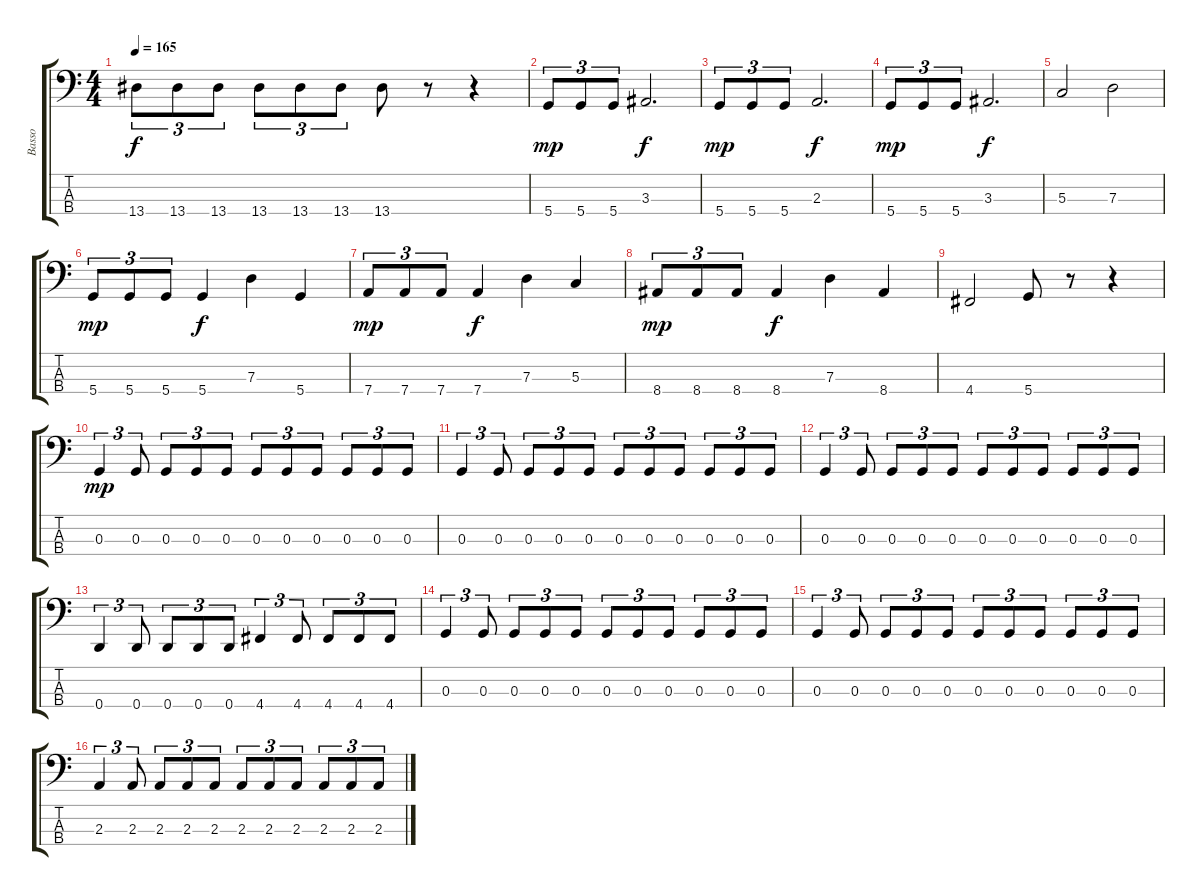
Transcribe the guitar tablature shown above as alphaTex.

\track ("Basso" "Basso") {instrument electricbassfinger}
\staff {score tabs}
\tuning (F2 C2 G1 D1) {hide}
\ts (4 4)
\tempo 165
\clef f4
\ks c
13.4.8{tu (3 2) dy f} 13.4.8{tu (3 2)} 13.4.8{tu (3 2)} 13.4.8{tu (3 2)} 13.4.8{tu (3 2)} 13.4.8{tu (3 2)} 13.4.8 r.8 r.4 |
5.4.8{tu (3 2) dy mp} 5.4.8{tu (3 2)} 5.4.8{tu (3 2)} 3.3.2{d dy f} |
5.4.8{tu (3 2) dy mp} 5.4.8{tu (3 2)} 5.4.8{tu (3 2)} 2.3.2{d dy f} |
5.4.8{tu (3 2) dy mp} 5.4.8{tu (3 2)} 5.4.8{tu (3 2)} 3.3.2{d dy f} |
5.3.2 7.3.2 |
5.4.8{tu (3 2) dy mp} 5.4.8{tu (3 2)} 5.4.8{tu (3 2)} 5.4.4{dy f} 7.3.4 5.4.4 |
7.4.8{tu (3 2) dy mp} 7.4.8{tu (3 2)} 7.4.8{tu (3 2)} 7.4.4{dy f} 7.3.4 5.3.4 |
8.4.8{tu (3 2) dy mp} 8.4.8{tu (3 2)} 8.4.8{tu (3 2)} 8.4.4{dy f} 7.3.4 8.4.4 |
4.4.2 5.4.8 r.8 r.4 |
0.3.4{tu (3 2) dy mp} 0.3.8{tu (3 2)} 0.3.8{tu (3 2)} 0.3.8{tu (3 2)} 0.3.8{tu (3 2)} 0.3.8{tu (3 2)} 0.3.8{tu (3 2)} 0.3.8{tu (3 2)} 0.3.8{tu (3 2)} 0.3.8{tu (3 2)} 0.3.8{tu (3 2)} |
0.3.4{tu (3 2)} 0.3.8{tu (3 2)} 0.3.8{tu (3 2)} 0.3.8{tu (3 2)} 0.3.8{tu (3 2)} 0.3.8{tu (3 2)} 0.3.8{tu (3 2)} 0.3.8{tu (3 2)} 0.3.8{tu (3 2)} 0.3.8{tu (3 2)} 0.3.8{tu (3 2)} |
0.3.4{tu (3 2)} 0.3.8{tu (3 2)} 0.3.8{tu (3 2)} 0.3.8{tu (3 2)} 0.3.8{tu (3 2)} 0.3.8{tu (3 2)} 0.3.8{tu (3 2)} 0.3.8{tu (3 2)} 0.3.8{tu (3 2)} 0.3.8{tu (3 2)} 0.3.8{tu (3 2)} |
0.4.4{tu (3 2)} 0.4.8{tu (3 2)} 0.4.8{tu (3 2)} 0.4.8{tu (3 2)} 0.4.8{tu (3 2)} 4.4.4{tu (3 2)} 4.4.8{tu (3 2)} 4.4.8{tu (3 2)} 4.4.8{tu (3 2)} 4.4.8{tu (3 2)} |
0.3.4{tu (3 2)} 0.3.8{tu (3 2)} 0.3.8{tu (3 2)} 0.3.8{tu (3 2)} 0.3.8{tu (3 2)} 0.3.8{tu (3 2)} 0.3.8{tu (3 2)} 0.3.8{tu (3 2)} 0.3.8{tu (3 2)} 0.3.8{tu (3 2)} 0.3.8{tu (3 2)} |
0.3.4{tu (3 2)} 0.3.8{tu (3 2)} 0.3.8{tu (3 2)} 0.3.8{tu (3 2)} 0.3.8{tu (3 2)} 0.3.8{tu (3 2)} 0.3.8{tu (3 2)} 0.3.8{tu (3 2)} 0.3.8{tu (3 2)} 0.3.8{tu (3 2)} 0.3.8{tu (3 2)} |
2.3.4{tu (3 2)} 2.3.8{tu (3 2)} 2.3.8{tu (3 2)} 2.3.8{tu (3 2)} 2.3.8{tu (3 2)} 2.3.8{tu (3 2)} 2.3.8{tu (3 2)} 2.3.8{tu (3 2)} 2.3.8{tu (3 2)} 2.3.8{tu (3 2)} 2.3.8{tu (3 2)}
